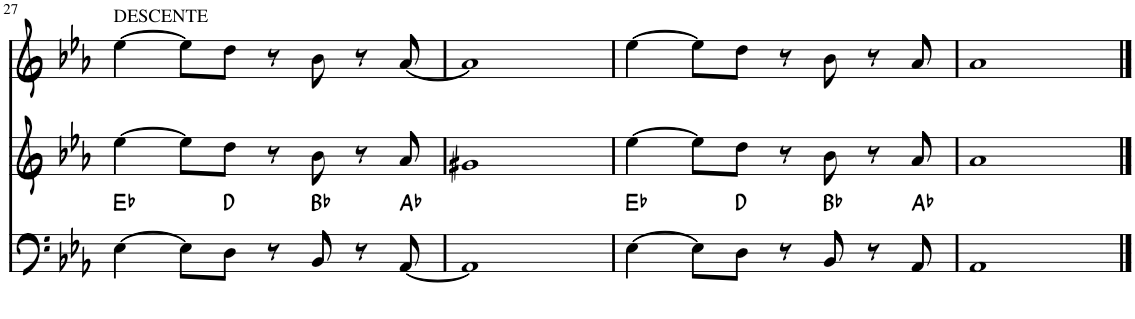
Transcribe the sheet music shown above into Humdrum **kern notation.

**kern	**harte	**kern	**kern
*part3	*part3	*part2	*part1
*staff3	*	*staff2	*staff1
*I"Left Hand	*	*I"Right Hand	*I"Staff-2
!!LO:PB:g=z
*clefF4	*	*clefG2	*clefG2
*	*	*	*Trd8c14
*k[b-e-a-]	*	*k[b-e-a-]	*k[b-e-a-]
*M4/4	*	*M4/4	*M4/4
=27	=27	=27	=27
!	!LO:H:kt=N.C.	!	!LO:TX:a:t=DESCENTE
[4E-\	N	[4ee-\	[4ee-\
8E-\L]	.	8ee-\L]	8ee-\L]
8D\J	D:maj	8dd\J	8dd\J
8r	.	8r	8r
!	!LO:H:kt=N.C.	!	!
8BB-/	N	8b-\	8b-\
8r	.	8r	8r
!	!LO:H:kt=N.C.	!	!
[8AA-/	N	8a-/	[8a-/
=28	=28	=28	=28
1AA-]	.	1g#X	1a-]
=29	=29	=29	=29
!	!LO:H:kt=N.C.	!	!
[4E-\	N	[4ee-\	[4ee-\
8E-\L]	.	8ee-\L]	8ee-\L]
8D\J	D:maj	8dd\J	8dd\J
8r	.	8r	8r
!	!LO:H:kt=N.C.	!	!
8BB-/	N	8b-\	8b-\
8r	.	8r	8r
!	!LO:H:kt=N.C.	!	!
8AA-/	N	8a-/	8a-/
=30	=30	=30	=30
1AA-	.	1a-	1a-
==	==	==	==
*-	*-	*-	*-
